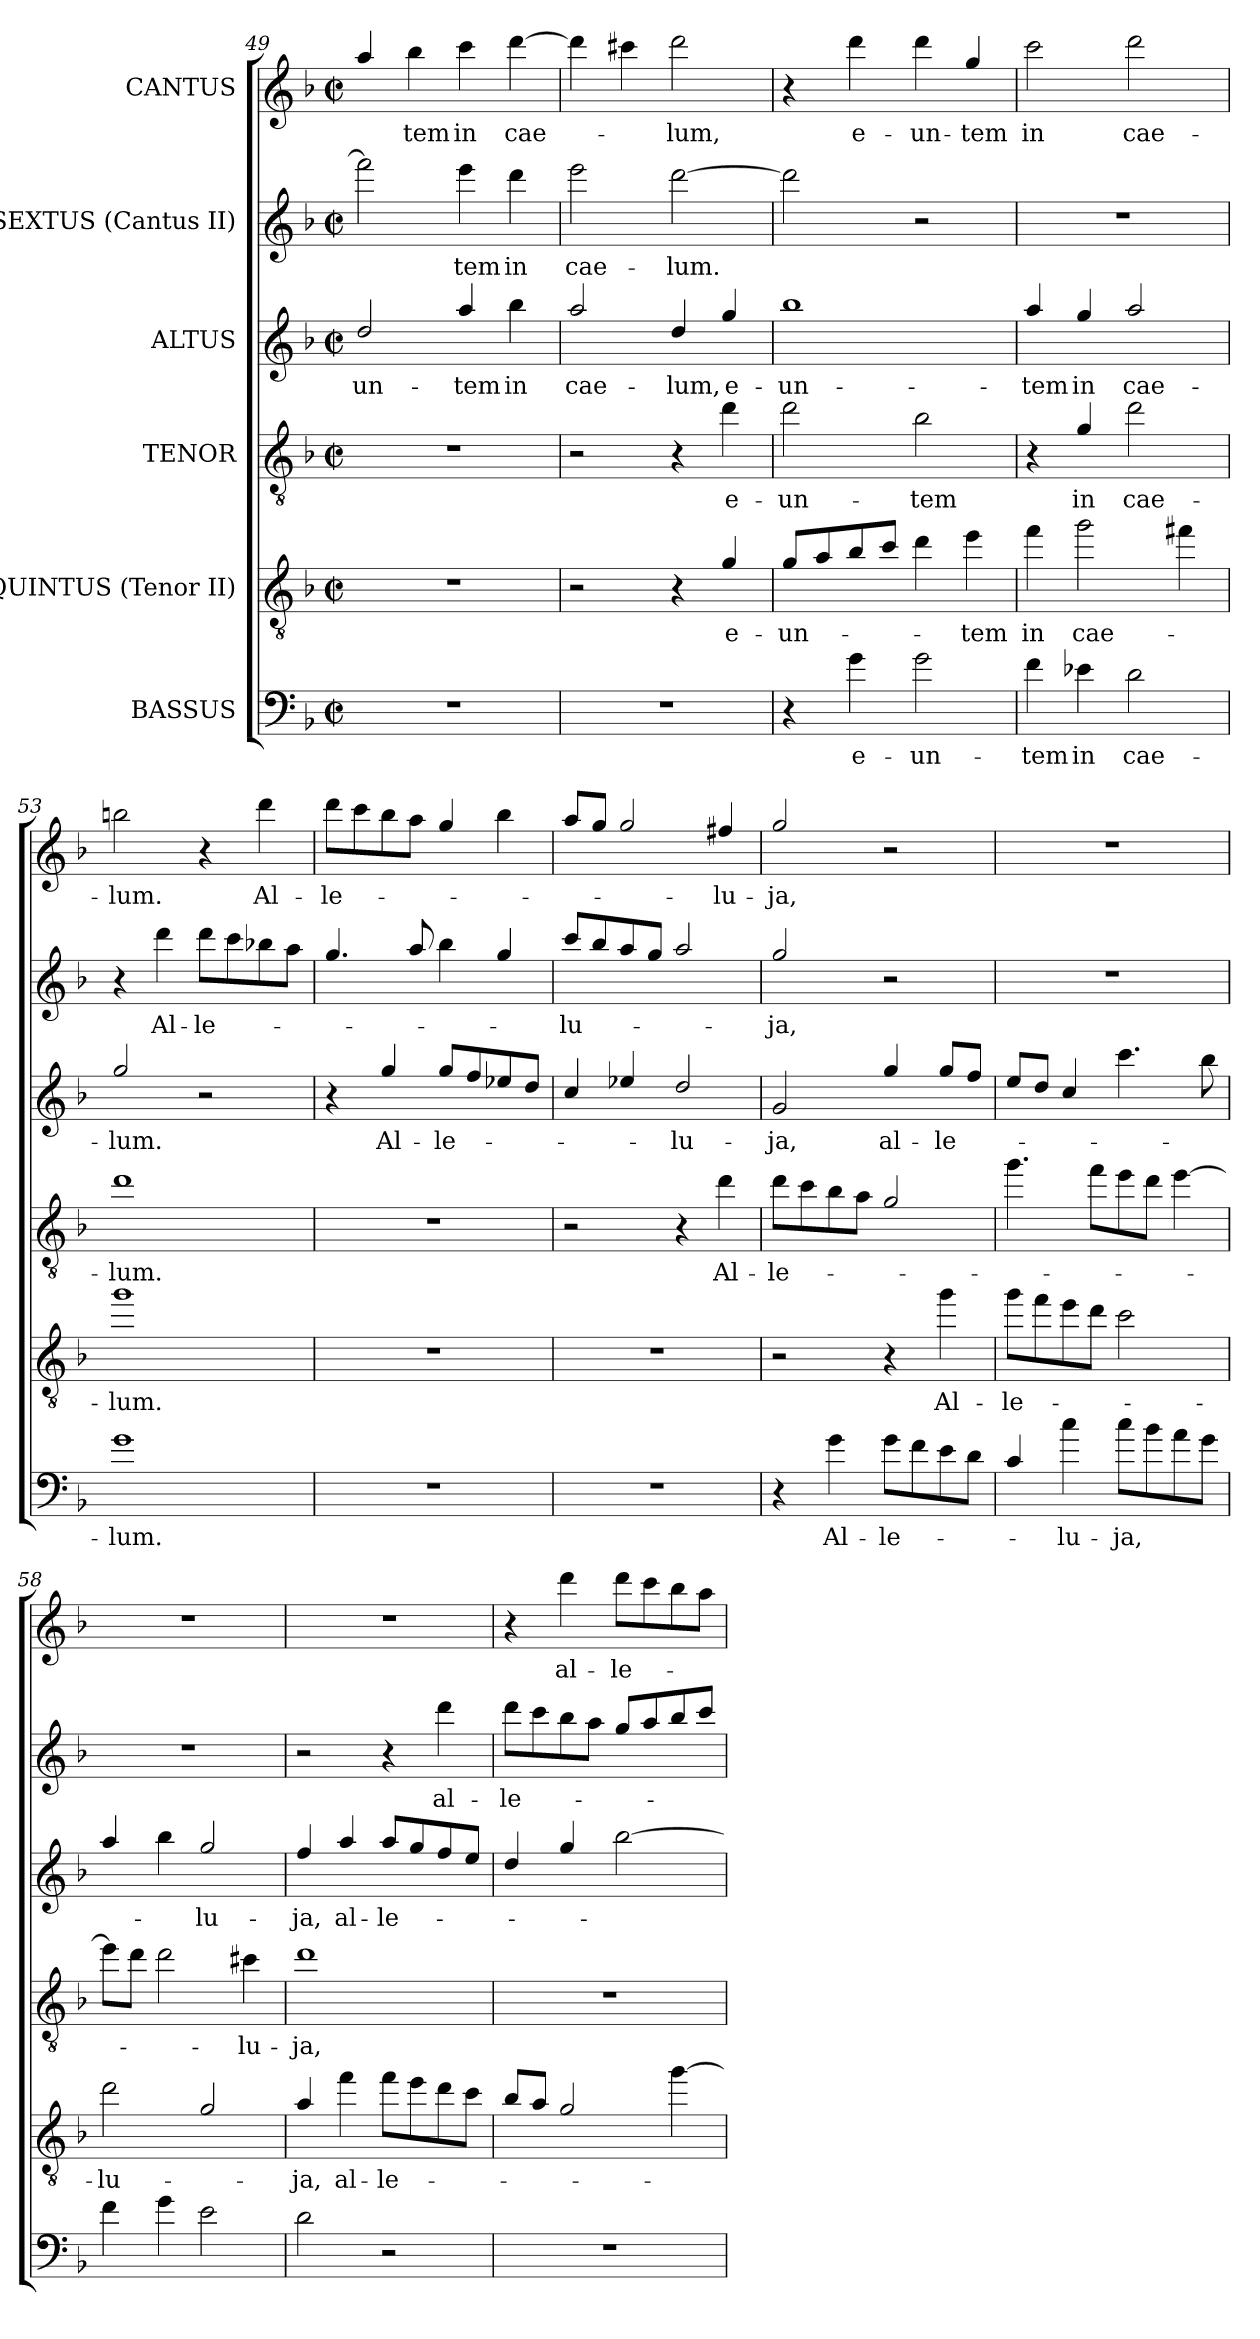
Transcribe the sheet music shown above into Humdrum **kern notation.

**kern	**text	**kern	**text	**kern	**text	**kern	**text	**kern	**text	**kern	**text
*part6	*part6	*part5	*part5	*part4	*part4	*part3	*part3	*part2	*part2	*part1	*part1
*staff6	*staff6	*staff5	*staff5	*staff4	*staff4	*staff3	*staff3	*staff2	*staff2	*staff1	*staff1
*I"BASSUS	*	*I"QUINTUS (Tenor II)	*	*I"TENOR	*	*I"ALTUS	*	*I"SEXTUS (Cantus II)	*	*I"CANTUS	*
*clefF4	*	*clefGv2	*	*clefGv2	*	*clefG2	*	*clefG2	*	*clefG2	*
*ITrd12c21	*	*ITrd8c14	*	*ITrd8c14	*	*ITrd12c21	*	*ITrd12c21	*	*ITrd12c21	*
*k[b-]	*	*k[b-]	*	*k[b-]	*	*k[b-]	*	*k[b-]	*	*k[b-]	*
*d:	*	*d:	*	*d:	*	*d:	*	*d:	*	*d:	*
*M2/2	*	*M2/2	*	*M2/2	*	*M2/2	*	*M2/2	*	*M2/2	*
*met(c|)	*	*met(c|)	*	*met(c|)	*	*met(c|)	*	*met(c|)	*	*met(c|)	*
=49	=49	=49	=49	=49	=49	=49	=49	=49	=49	=49	=49
1r	.	1r	.	1r	.	2d/	-un-	2ff\]	.	4a/	.
.	.	.	.	.	.	.	.	.	.	4b-\	-tem
.	.	.	.	.	.	4a/	-tem	4ee\	-tem	4cc\	in
.	.	.	.	.	.	4b-\	in	4dd\	in	[4dd\	cae-
=50	=50	=50	=50	=50	=50	=50	=50	=50	=50	=50	=50
1r	.	2r	.	2r	.	2a/	cae-	2ee\	cae-	4dd\]	.
.	.	.	.	.	.	.	.	.	.	4cc#X\	.
.	.	4r	.	4r	.	4d/	-lum,	[2dd\	-lum.	2dd\	-lum,
.	.	4G/	e-	4d\	e-	4g/	e-	.	.	.	.
=51	=51	=51	=51	=51	=51	=51	=51	=51	=51	=51	=51
4r	.	8G/L	-un-	2d\	-un-	1b-	-un-	2dd\]	.	4r	.
.	.	8A/	.	.	.	.	.	.	.	.	.
4G\	e-	8B-/	.	.	.	.	.	.	.	4dd\	e-
.	.	8c/J	.	.	.	.	.	.	.	.	.
2G\	-un-	4d\	.	2B-\	-tem	.	.	2r	.	4dd\	-un-
.	.	4e\	-tem	.	.	.	.	.	.	4g/	-tem
!!LO:LB:g=z
=52	=52	=52	=52	=52	=52	=52	=52	=52	=52	=52	=52
4F\	-tem	4f\	in	4r	.	4a/	-tem	1r	.	2cc\	in
4E-X\	in	2g\	cae-	4G/	in	4g/	in	.	.	.	.
2D\	cae-	.	.	2d\	cae-	2a/	cae-	.	.	2dd\	cae-
.	.	4f#X\	.	.	.	.	.	.	.	.	.
=53	=53	=53	=53	=53	=53	=53	=53	=53	=53	=53	=53
1G	-lum.	1g	-lum.	1d	-lum.	2g/	-lum.	4r	.	2bn\	-lum.
.	.	.	.	.	.	.	.	4dd\	Al-	.	.
.	.	.	.	.	.	2r	.	8dd\L	-le-	4r	.
.	.	.	.	.	.	.	.	8cc\	.	.	.
.	.	.	.	.	.	.	.	8b-X\	.	4dd\	Al-
.	.	.	.	.	.	.	.	8a\J	.	.	.
=54	=54	=54	=54	=54	=54	=54	=54	=54	=54	=54	=54
1r	.	1r	.	1r	.	4r	.	4.g/	.	8dd\L	-le-
.	.	.	.	.	.	.	.	.	.	8cc\	.
.	.	.	.	.	.	4g/	Al-	.	.	8b-\	.
.	.	.	.	.	.	.	.	8a/	.	8a\J	.
.	.	.	.	.	.	8g/L	-le-	4b-\	.	4g/	.
.	.	.	.	.	.	8f/	.	.	.	.	.
.	.	.	.	.	.	8e-X/	.	4g/	.	4b-\	.
.	.	.	.	.	.	8d/J	.	.	.	.	.
=55	=55	=55	=55	=55	=55	=55	=55	=55	=55	=55	=55
1r	.	1r	.	2r	.	4c/	.	8cc/L	-lu-	8a/L	.
.	.	.	.	.	.	.	.	8b-/	.	8g/J	.
.	.	.	.	.	.	4e-X/	.	8a/	.	2g/	.
.	.	.	.	.	.	.	.	8g/J	.	.	.
.	.	.	.	4r	.	2d/	-lu-	2a/	.	.	.
.	.	.	.	4d\	Al-	.	.	.	.	4f#X/	-lu-
=56	=56	=56	=56	=56	=56	=56	=56	=56	=56	=56	=56
4r	.	2r	.	8d\L	-le-	2G/	-ja,	2g/	-ja,	2g/	-ja,
.	.	.	.	8c\	.	.	.	.	.	.	.
4G\	Al-	.	.	8B-\	.	.	.	.	.	.	.
.	.	.	.	8A\J	.	.	.	.	.	.	.
8G\L	-le-	4r	.	2G/	.	4g/	al-	2r	.	2r	.
8F\	.	.	.	.	.	.	.	.	.	.	.
8E\	.	4g\	Al-	.	.	8g/L	-le-	.	.	.	.
8D\J	.	.	.	.	.	8f/J	.	.	.	.	.
=57	=57	=57	=57	=57	=57	=57	=57	=57	=57	=57	=57
4C/	.	8g\L	-le-	4.g\	.	8e/L	.	1r	.	1r	.
.	.	8f\	.	.	.	8d/J	.	.	.	.	.
4c\	-lu-	8e\	.	.	.	4c/	.	.	.	.	.
.	.	8d\J	.	8f\L	.	.	.	.	.	.	.
8c\L	-ja,	2c\	.	8e\	.	4.cc\	.	.	.	.	.
8B-\	.	.	.	8d\J	.	.	.	.	.	.	.
8A\	.	.	.	[4e\	.	.	.	.	.	.	.
8G\J	.	.	.	.	.	8b-\	.	.	.	.	.
=58	=58	=58	=58	=58	=58	=58	=58	=58	=58	=58	=58
4F\	.	2d\	-lu-	8e\L]	.	4a/	.	1r	.	1r	.
.	.	.	.	8d\J	.	.	.	.	.	.	.
4G\	.	.	.	2d\	.	4b-\	.	.	.	.	.
2E\	.	2G/	.	.	.	2g/	-lu-	.	.	.	.
.	.	.	.	4c#X\	-lu-	.	.	.	.	.	.
!!LO:PB:g=z
=59	=59	=59	=59	=59	=59	=59	=59	=59	=59	=59	=59
2D\	.	4A/	-ja,	1d	-ja,	4f/	-ja,	2r	.	1r	.
.	.	4f\	al-	.	.	4a/	al-	.	.	.	.
2r	.	8f\L	-le-	.	.	8a/L	-le-	4r	.	.	.
.	.	8e\	.	.	.	8g/	.	.	.	.	.
.	.	8d\	.	.	.	8f/	.	4dd\	al-	.	.
.	.	8c\J	.	.	.	8e/J	.	.	.	.	.
=60	=60	=60	=60	=60	=60	=60	=60	=60	=60	=60	=60
1r	.	8B-/L	.	1r	.	4d/	.	8dd\L	-le-	4r	.
.	.	8A/J	.	.	.	.	.	8cc\	.	.	.
.	.	2G/	.	.	.	4g/	.	8b-\	.	4dd\	al-
.	.	.	.	.	.	.	.	8a\J	.	.	.
.	.	.	.	.	.	[2b-\	.	8g/L	.	8dd\L	-le-
.	.	.	.	.	.	.	.	8a/	.	8cc\	.
.	.	[4g\	.	.	.	.	.	8b-/	.	8b-\	.
.	.	.	.	.	.	.	.	8cc/J	.	8a\J	.
=	=	=	=	=	=	=	=	=	=	=	=
*-	*-	*-	*-	*-	*-	*-	*-	*-	*-	*-	*-
